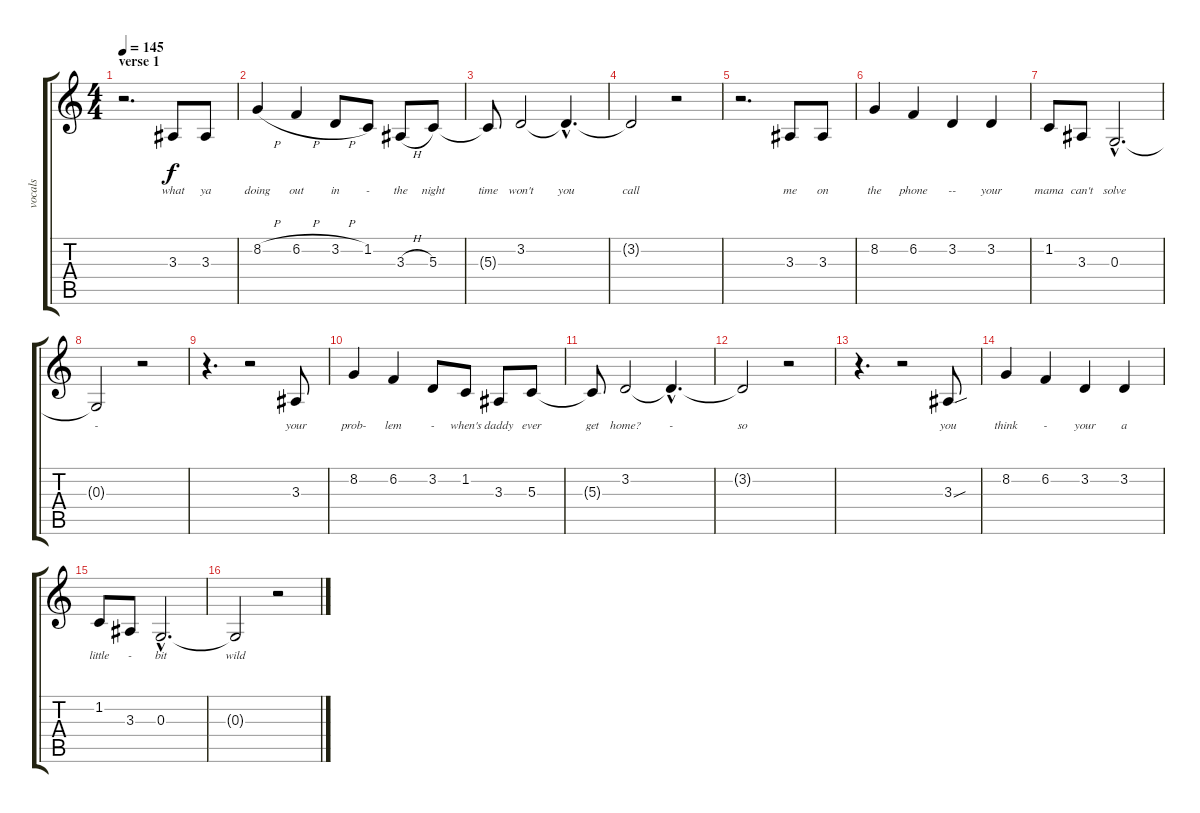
\track ("vocals" "vocals") {instrument lead2sawtooth}
\staff {score tabs}
\tuning (E4 B3 G3 D3 A2 E2) {hide}
\ts (4 4)
\section ("" "verse 1")
\tempo 145
\clef g2
\ks c
r.2{d dy f} 3.3.8{lyrics (0 "what") lyrics (1 "") lyrics (2 "") lyrics (3 "") lyrics (4 "")} 3.3.8{lyrics (0 "ya") lyrics (1 "") lyrics (2 "") lyrics (3 "") lyrics (4 "")} |
8.2{h}.4{lyrics (0 "doing") lyrics (1 "") lyrics (2 "") lyrics (3 "") lyrics (4 "")} 6.2{h}.4{lyrics (0 "out") lyrics (1 "") lyrics (2 "") lyrics (3 "") lyrics (4 "")} 3.2{h}.8{lyrics (0 "in") lyrics (1 "") lyrics (2 "") lyrics (3 "") lyrics (4 "")} 1.2.8{lyrics (0 "-") lyrics (1 "") lyrics (2 "") lyrics (3 "") lyrics (4 "")} 3.3{h}.8{lyrics (0 "the") lyrics (1 "") lyrics (2 "") lyrics (3 "") lyrics (4 "")} 5.3.8{lyrics (0 "night") lyrics (1 "") lyrics (2 "") lyrics (3 "") lyrics (4 "")} |
5.3{t}.8{lyrics (0 "time") lyrics (1 "") lyrics (2 "") lyrics (3 "") lyrics (4 "")} 3.2.2{lyrics (0 "won't") lyrics (1 "") lyrics (2 "") lyrics (3 "") lyrics (4 "")} 3.2{hac t}.4{d lyrics (0 "you") lyrics (1 "") lyrics (2 "") lyrics (3 "") lyrics (4 "")} |
3.2{t}.2{lyrics (0 "call") lyrics (1 "") lyrics (2 "") lyrics (3 "") lyrics (4 "")} r.2 |
r.2{d} 3.3.8{lyrics (0 "me") lyrics (1 "") lyrics (2 "") lyrics (3 "") lyrics (4 "")} 3.3.8{lyrics (0 "on") lyrics (1 "") lyrics (2 "") lyrics (3 "") lyrics (4 "")} |
8.2.4{lyrics (0 "the") lyrics (1 "") lyrics (2 "") lyrics (3 "") lyrics (4 "")} 6.2.4{lyrics (0 "phone") lyrics (1 "") lyrics (2 "") lyrics (3 "") lyrics (4 "")} 3.2.4{lyrics (0 "--") lyrics (1 "") lyrics (2 "") lyrics (3 "") lyrics (4 "")} 3.2.4{lyrics (0 "your") lyrics (1 "") lyrics (2 "") lyrics (3 "") lyrics (4 "")} |
1.2.8{lyrics (0 "mama") lyrics (1 "") lyrics (2 "") lyrics (3 "") lyrics (4 "")} 3.3.8{lyrics (0 "can't") lyrics (1 "") lyrics (2 "") lyrics (3 "") lyrics (4 "")} 0.3{hac}.2{d lyrics (0 "solve") lyrics (1 "") lyrics (2 "") lyrics (3 "") lyrics (4 "")} |
0.3{t}.2{lyrics (0 "-") lyrics (1 "") lyrics (2 "") lyrics (3 "") lyrics (4 "")} r.2 |
r.4{d} r.2 3.3.8{lyrics (0 "your") lyrics (1 "") lyrics (2 "") lyrics (3 "") lyrics (4 "")} |
8.2.4{lyrics (0 "prob-") lyrics (1 "") lyrics (2 "") lyrics (3 "") lyrics (4 "")} 6.2.4{lyrics (0 "lem") lyrics (1 "") lyrics (2 "") lyrics (3 "") lyrics (4 "")} 3.2.8{lyrics (0 "-") lyrics (1 "") lyrics (2 "") lyrics (3 "") lyrics (4 "")} 1.2.8{lyrics (0 "when's") lyrics (1 "") lyrics (2 "") lyrics (3 "") lyrics (4 "")} 3.3.8{lyrics (0 "daddy") lyrics (1 "") lyrics (2 "") lyrics (3 "") lyrics (4 "")} 5.3.8{lyrics (0 "ever") lyrics (1 "") lyrics (2 "") lyrics (3 "") lyrics (4 "")} |
5.3{t}.8{lyrics (0 "get") lyrics (1 "") lyrics (2 "") lyrics (3 "") lyrics (4 "")} 3.2.2{lyrics (0 "home?") lyrics (1 "") lyrics (2 "") lyrics (3 "") lyrics (4 "")} 3.2{hac t}.4{d lyrics (0 "-") lyrics (1 "") lyrics (2 "") lyrics (3 "") lyrics (4 "")} |
3.2{t}.2{lyrics (0 "so") lyrics (1 "") lyrics (2 "") lyrics (3 "") lyrics (4 "")} r.2 |
r.4{d} r.2 3.3{sou}.8{lyrics (0 "you") lyrics (1 "") lyrics (2 "") lyrics (3 "") lyrics (4 "")} |
8.2.4{lyrics (0 "think") lyrics (1 "") lyrics (2 "") lyrics (3 "") lyrics (4 "")} 6.2.4{lyrics (0 "-") lyrics (1 "") lyrics (2 "") lyrics (3 "") lyrics (4 "")} 3.2.4{lyrics (0 "your") lyrics (1 "") lyrics (2 "") lyrics (3 "") lyrics (4 "")} 3.2.4{lyrics (0 "a") lyrics (1 "") lyrics (2 "") lyrics (3 "") lyrics (4 "")} |
1.2.8{lyrics (0 "little") lyrics (1 "") lyrics (2 "") lyrics (3 "") lyrics (4 "")} 3.3.8{lyrics (0 "-") lyrics (1 "") lyrics (2 "") lyrics (3 "") lyrics (4 "")} 0.3{hac}.2{d lyrics (0 "bit") lyrics (1 "") lyrics (2 "") lyrics (3 "") lyrics (4 "")} |
0.3{t}.2{lyrics (0 "wild") lyrics (1 "") lyrics (2 "") lyrics (3 "") lyrics (4 "")} r.2
